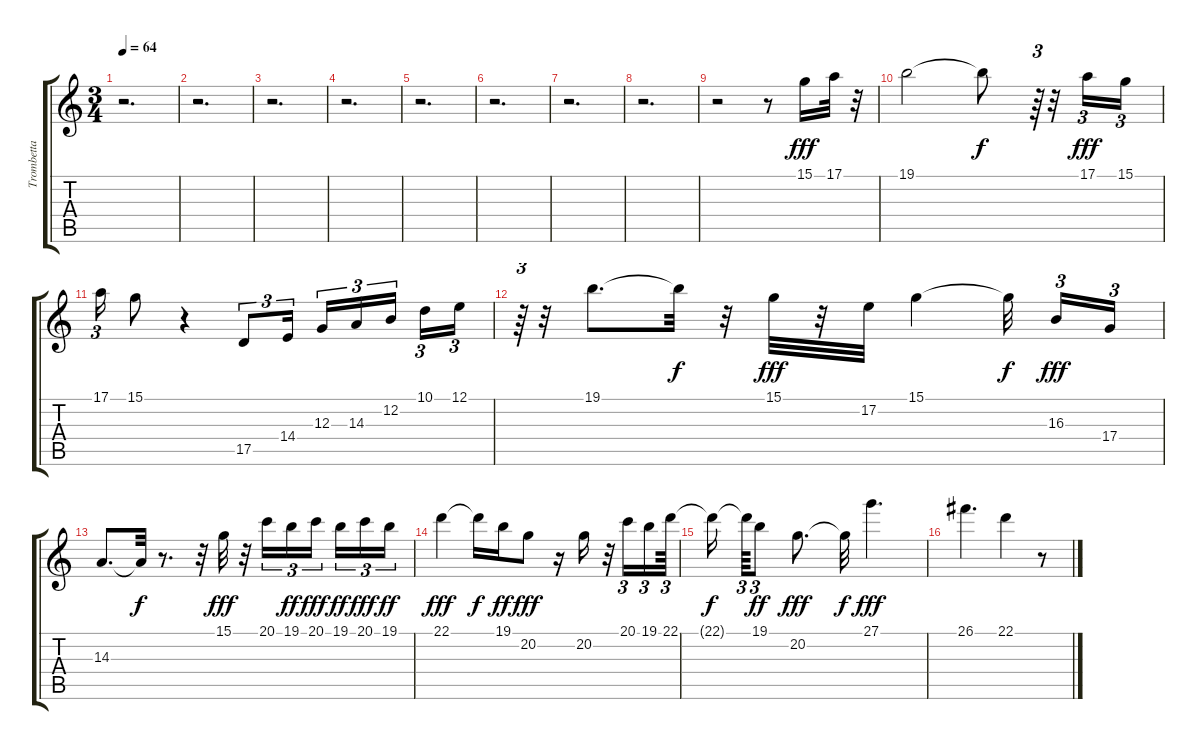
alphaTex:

\track ("Trombetta" "Trombetta") {instrument trumpet}
\staff {score tabs}
\tuning (E4 B3 G3 D3 A2 E2) {hide}
\ts (3 4)
\tempo 64
\clef g2
\ks c
r.2{d dy fff} |
r.2{d} |
r.2{d} |
r.2{d} |
r.2{d} |
r.2{d} |
r.2{d} |
r.2{d} |
r.2 r.8 15.1.16 17.1.32 r.32 |
19.1.2 19.1{t}.8{dy f} r.64{tu (3 2)} r.32 17.1.16{tu (3 2) dy fff} 15.1.16{tu (3 2)} |
17.1.16{tu (3 2)} 15.1.8 r.4 17.5.8{tu (3 2)} 14.4.16{tu (3 2) beam splitsecondary} 12.3.16{tu (3 2)} 14.3.16{tu (3 2)} 12.2.16{tu (3 2) beam splitsecondary} 10.1.16{tu (3 2)} 12.1.16{tu (3 2)} |
r.64{tu (3 2)} r.32 19.1.8{d} 19.1{t}.32{dy f} r.32 15.1.32{dy fff} r.32 17.2.32 15.1.4 15.1{t}.32{dy f beam splitsecondary} 16.3.16{tu (3 2) dy fff} 17.4.16{tu (3 2)} |
14.3.8{d} 14.3{t}.32{dy f} r.8{d} r.32 15.1.32{dy fff} r.32 20.1.16{tu (3 2)} 19.1.16{tu (3 2) dy ff} 20.1.16{tu (3 2) dy fff beam splitsecondary} 19.1.16{tu (3 2) dy ff} 20.1.16{tu (3 2) dy fff} 19.1.16{tu (3 2) dy ff} |
22.1.4{dy fff} 22.1{t}.16{dy f} 19.1.16{dy ff} 20.2.8{dy fff} r.16 20.2.16 r.32 20.1.16{tu (3 2)} 19.1.16{tu (3 2)} 22.1.64{tu (3 2)} |
22.1{t}.16{dy f beam splitsecondary} 22.1{t}.64{tu (3 2)} 19.1.8{tu (3 2) dy ff} 20.2.8{d dy fff} 20.2{t}.32{dy f} 27.1.4{d dy fff} |
26.1.4{d} 22.1.4 r.8
